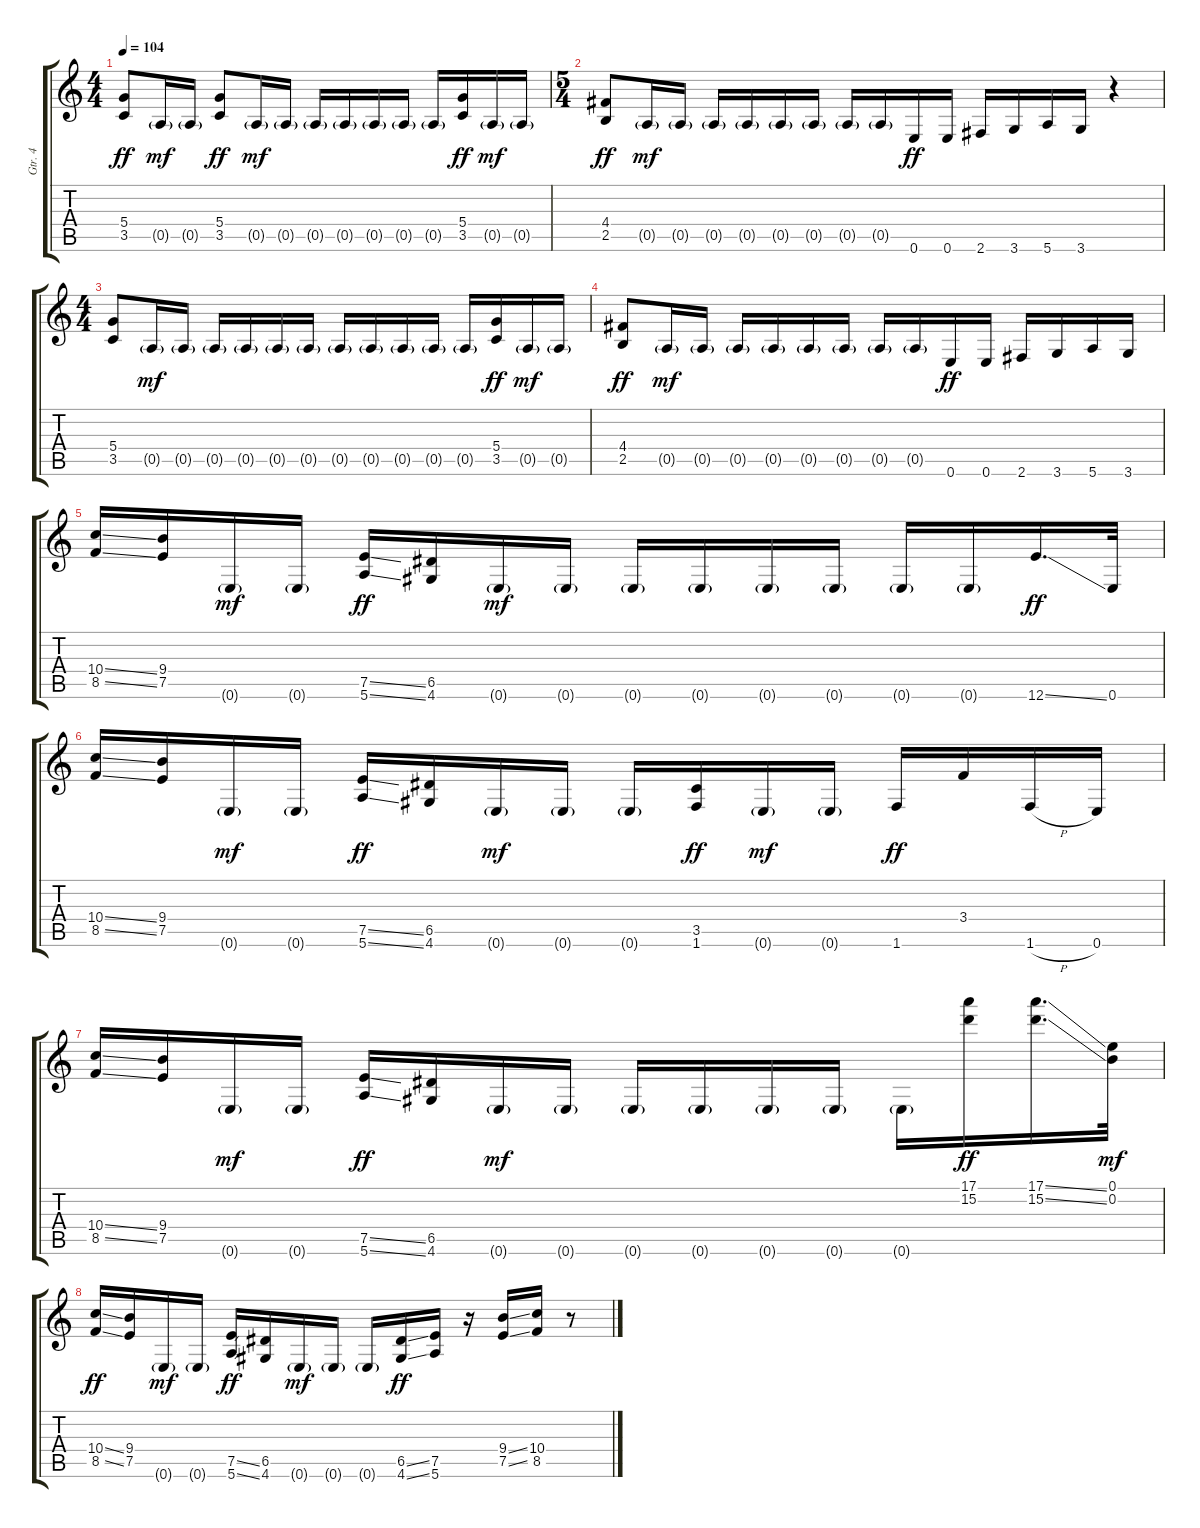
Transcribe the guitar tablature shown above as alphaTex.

\track ("Gtr. 4" "Gtr. 4") {instrument overdrivenguitar}
\staff {score tabs}
\tuning (E4 B3 G3 D3 A2 E2) {hide}
\ts (4 4)
\tempo 104
\clef g2
\ks c
(5.4 3.5).8{dy ff} 0.5{g}.16{dy mf} 0.5{g}.16 (5.4 3.5).8{dy ff} 0.5{g}.16{dy mf} 0.5{g}.16 0.5{g}.16 0.5{g}.16 0.5{g}.16 0.5{g}.16 0.5{g}.16 (5.4 3.5).16{dy ff} 0.5{g}.16{dy mf} 0.5{g}.16 |
\ts (5 4)
(4.4 2.5).8{dy ff} 0.5{g}.16{dy mf} 0.5{g}.16 0.5{g}.16 0.5{g}.16 0.5{g}.16 0.5{g}.16 0.5{g}.16 0.5{g}.16 0.6.16{dy ff} 0.6.16 2.6.16 3.6.16 5.6.16 3.6.16 r.4 |
\ts (4 4)
(5.4 3.5).8 0.5{g}.16{dy mf} 0.5{g}.16 0.5{g}.16 0.5{g}.16 0.5{g}.16 0.5{g}.16 0.5{g}.16 0.5{g}.16 0.5{g}.16 0.5{g}.16 0.5{g}.16 (5.4 3.5).16{dy ff} 0.5{g}.16{dy mf} 0.5{g}.16 |
(4.4 2.5).8{dy ff} 0.5{g}.16{dy mf} 0.5{g}.16 0.5{g}.16 0.5{g}.16 0.5{g}.16 0.5{g}.16 0.5{g}.16 0.5{g}.16 0.6.16{dy ff} 0.6.16 2.6.16 3.6.16 5.6.16 3.6.16 |
(10.4{ss} 8.5{ss}).16 (9.4 7.5).16 0.6{g}.16{dy mf} 0.6{g}.16 (7.5{ss} 5.6{ss}).16{dy ff} (6.5 4.6).16 0.6{g}.16{dy mf} 0.6{g}.16 0.6{g}.16 0.6{g}.16 0.6{g}.16 0.6{g}.16 0.6{g}.16 0.6{g}.16 12.6{ss}.16{d dy ff} 0.6.32 |
(10.4{ss} 8.5{ss}).16 (9.4 7.5).16 0.6{g}.16{dy mf} 0.6{g}.16 (7.5{ss} 5.6{ss}).16{dy ff} (6.5 4.6).16 0.6{g}.16{dy mf} 0.6{g}.16 0.6{g}.16 (3.5 1.6).16{dy ff} 0.6{g}.16{dy mf} 0.6{g}.16 1.6.16{dy ff} 3.4.16 1.6{h}.16 0.6.16 |
(10.4{ss} 8.5{ss}).16 (9.4 7.5).16 0.6{g}.16{dy mf} 0.6{g}.16 (7.5{ss} 5.6{ss}).16{dy ff} (6.5 4.6).16 0.6{g}.16{dy mf} 0.6{g}.16 0.6{g}.16 0.6{g}.16 0.6{g}.16 0.6{g}.16 0.6{g}.16 (17.1 15.2).16{dy ff} (17.1{ss} 15.2{ss}).16{d} (0.1 0.2).32{dy mf} |
(10.4{ss} 8.5{ss}).16{dy ff} (9.4 7.5).16 0.6{g}.16{dy mf} 0.6{g}.16 (7.5{ss} 5.6{ss}).16{dy ff} (6.5 4.6).16 0.6{g}.16{dy mf} 0.6{g}.16 0.6{g}.16 (6.5{ss} 4.6{ss}).16{dy ff} (7.5 5.6).16 r.16 (9.4{ss} 7.5{ss}).16 (10.4 8.5).16 r.8
